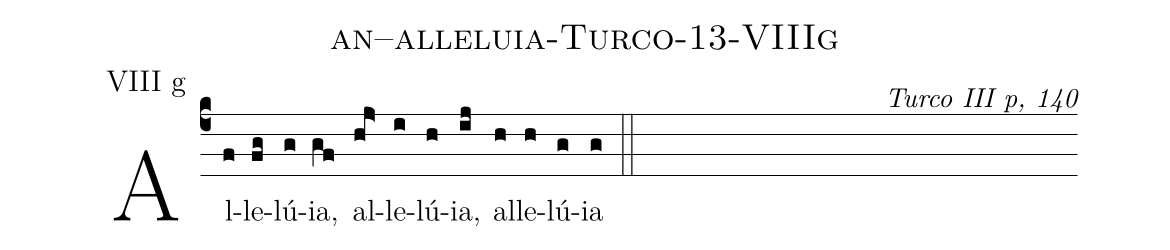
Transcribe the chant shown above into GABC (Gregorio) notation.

name: an--alleluia-Turco-13-VIIIg ;
commentary: Turco III p, 140;
annotation: VIII g;
%%
(c4) Al(f)le(fg)lú(g)ia,(gf) al(hj>)le(i)lú(h)ia,(ij) al(h)le(h)lú(g)ia(g) (::)
